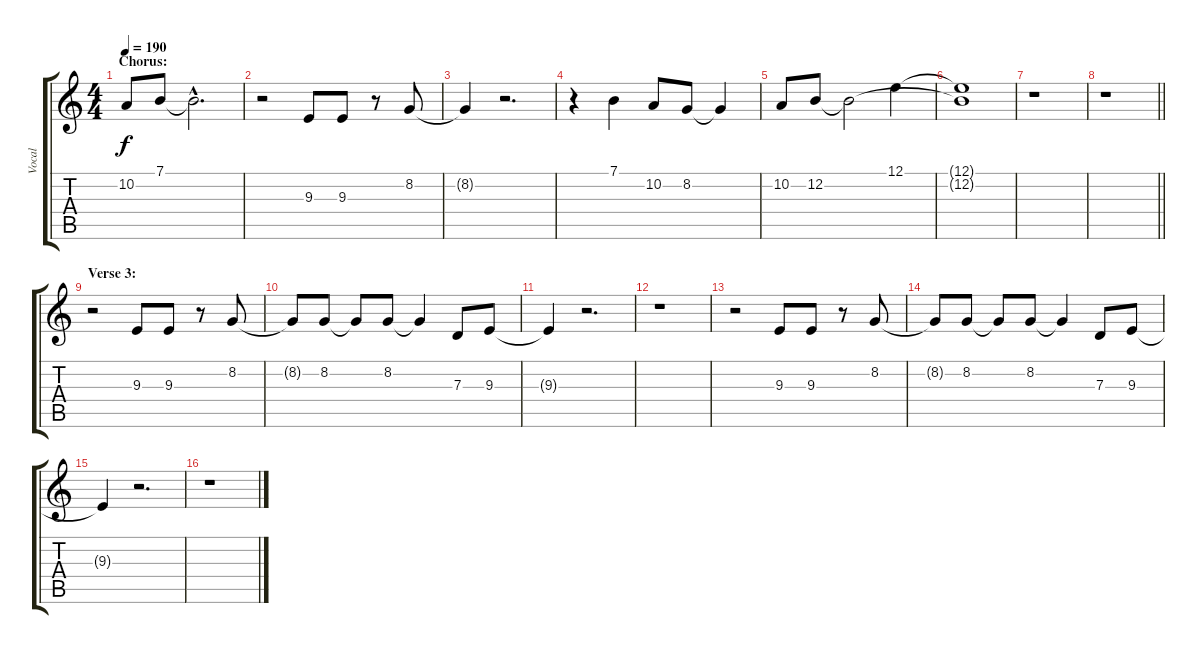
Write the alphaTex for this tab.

\track ("Vocal" "Vocal") {instrument oboe}
\staff {score tabs}
\tuning (E4 B3 G3 D3 A2 E2) {hide}
\ts (4 4)
\section ("" "Chorus:")
\tempo 190
\clef g2
\ks c
10.2.8{dy f} 7.1.8 7.1{hac t}.2{d} |
r.2 9.3.8 9.3.8 r.8 8.2.8 |
8.2{t}.4 r.2{d} |
r.4 7.1.4 10.2.8 8.2.8 8.2{t}.4 |
10.2.8 12.2.8 12.2{t}.2 12.1.4 |
(12.1{t} 12.2{t}).1 |
r.1 |
\barLineRight lightlight
r.1 |
\section ("" "Verse 3:")
r.2 9.3.8 9.3.8 r.8 8.2.8 |
8.2{t}.8 8.2.8 8.2{t}.8 8.2.8 8.2{t}.4 7.3.8 9.3.8 |
9.3{t}.4 r.2{d} |
r.1 |
r.2 9.3.8 9.3.8 r.8 8.2.8 |
8.2{t}.8 8.2.8 8.2{t}.8 8.2.8 8.2{t}.4 7.3.8 9.3.8 |
9.3{t}.4 r.2{d} |
r.1
